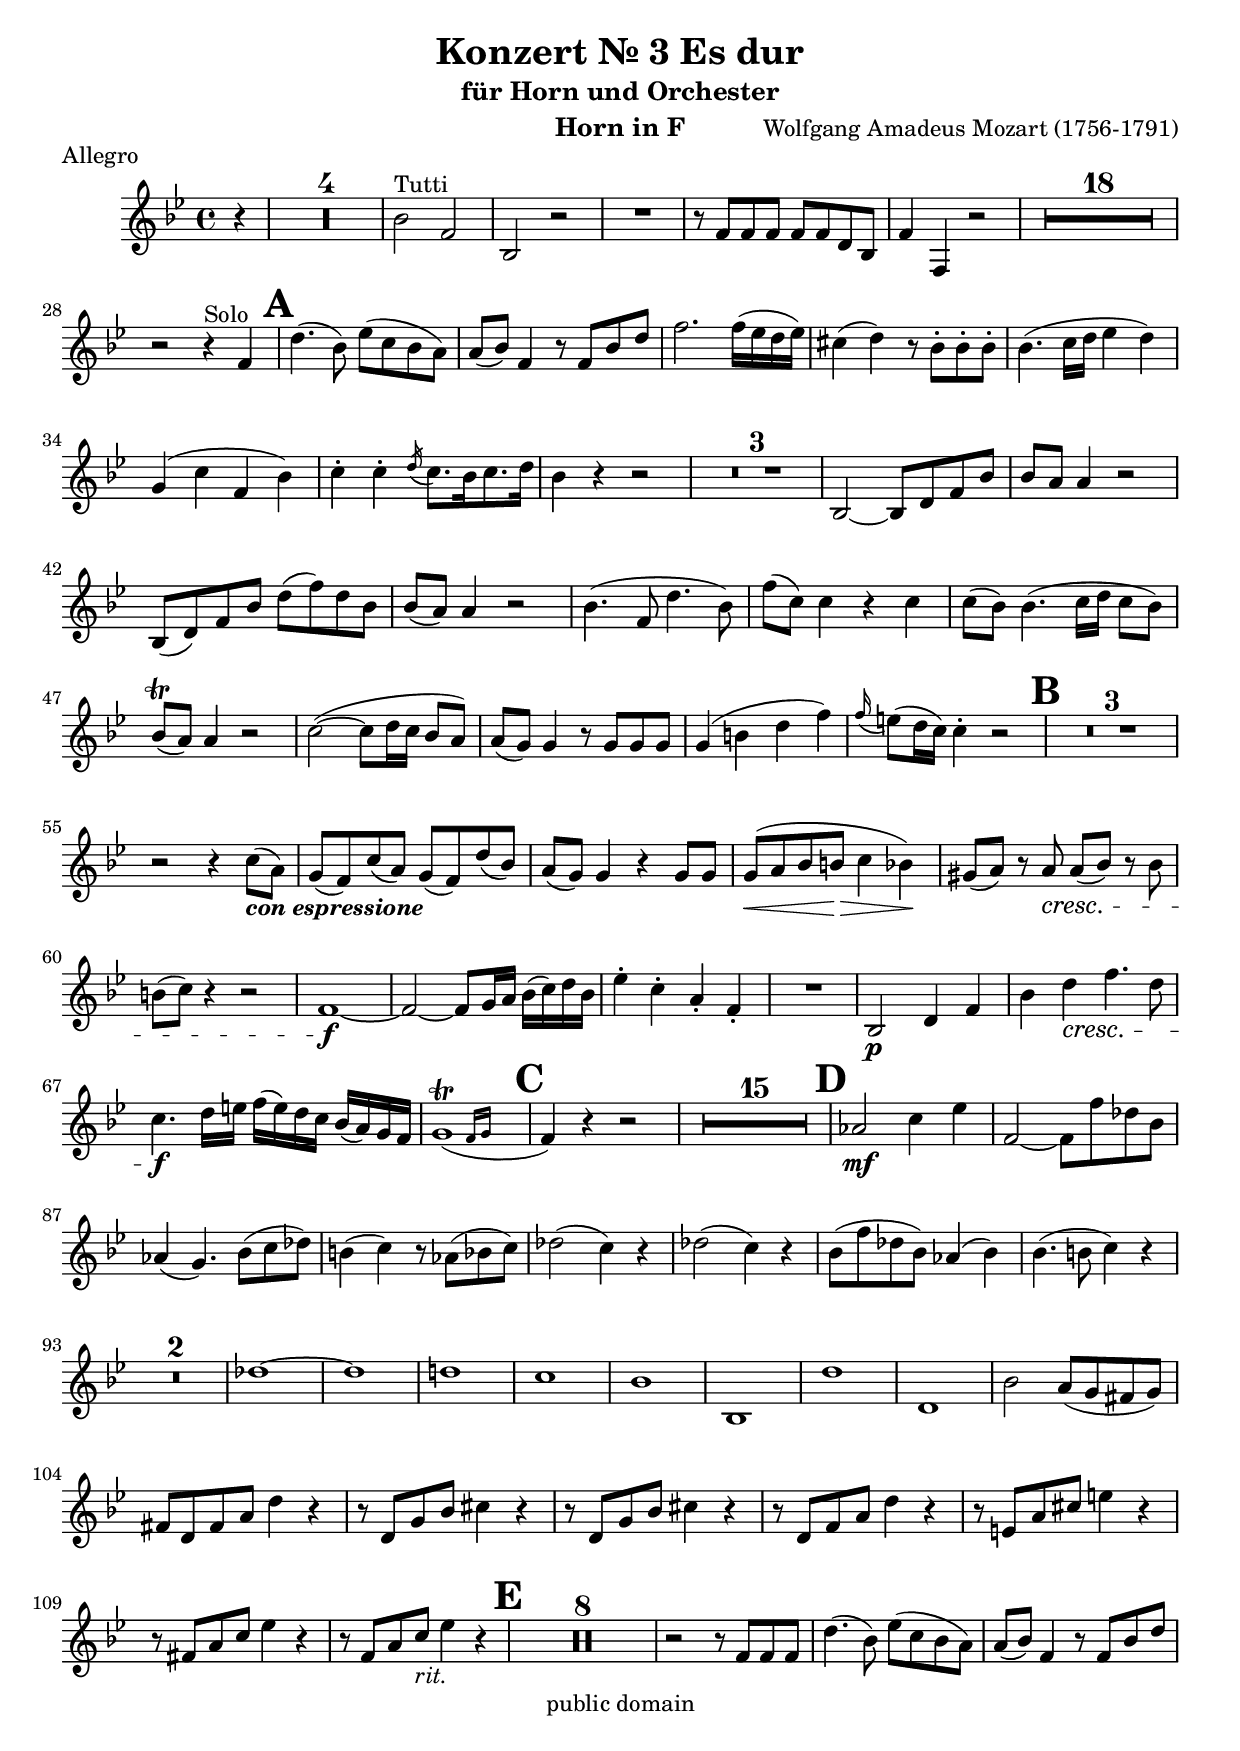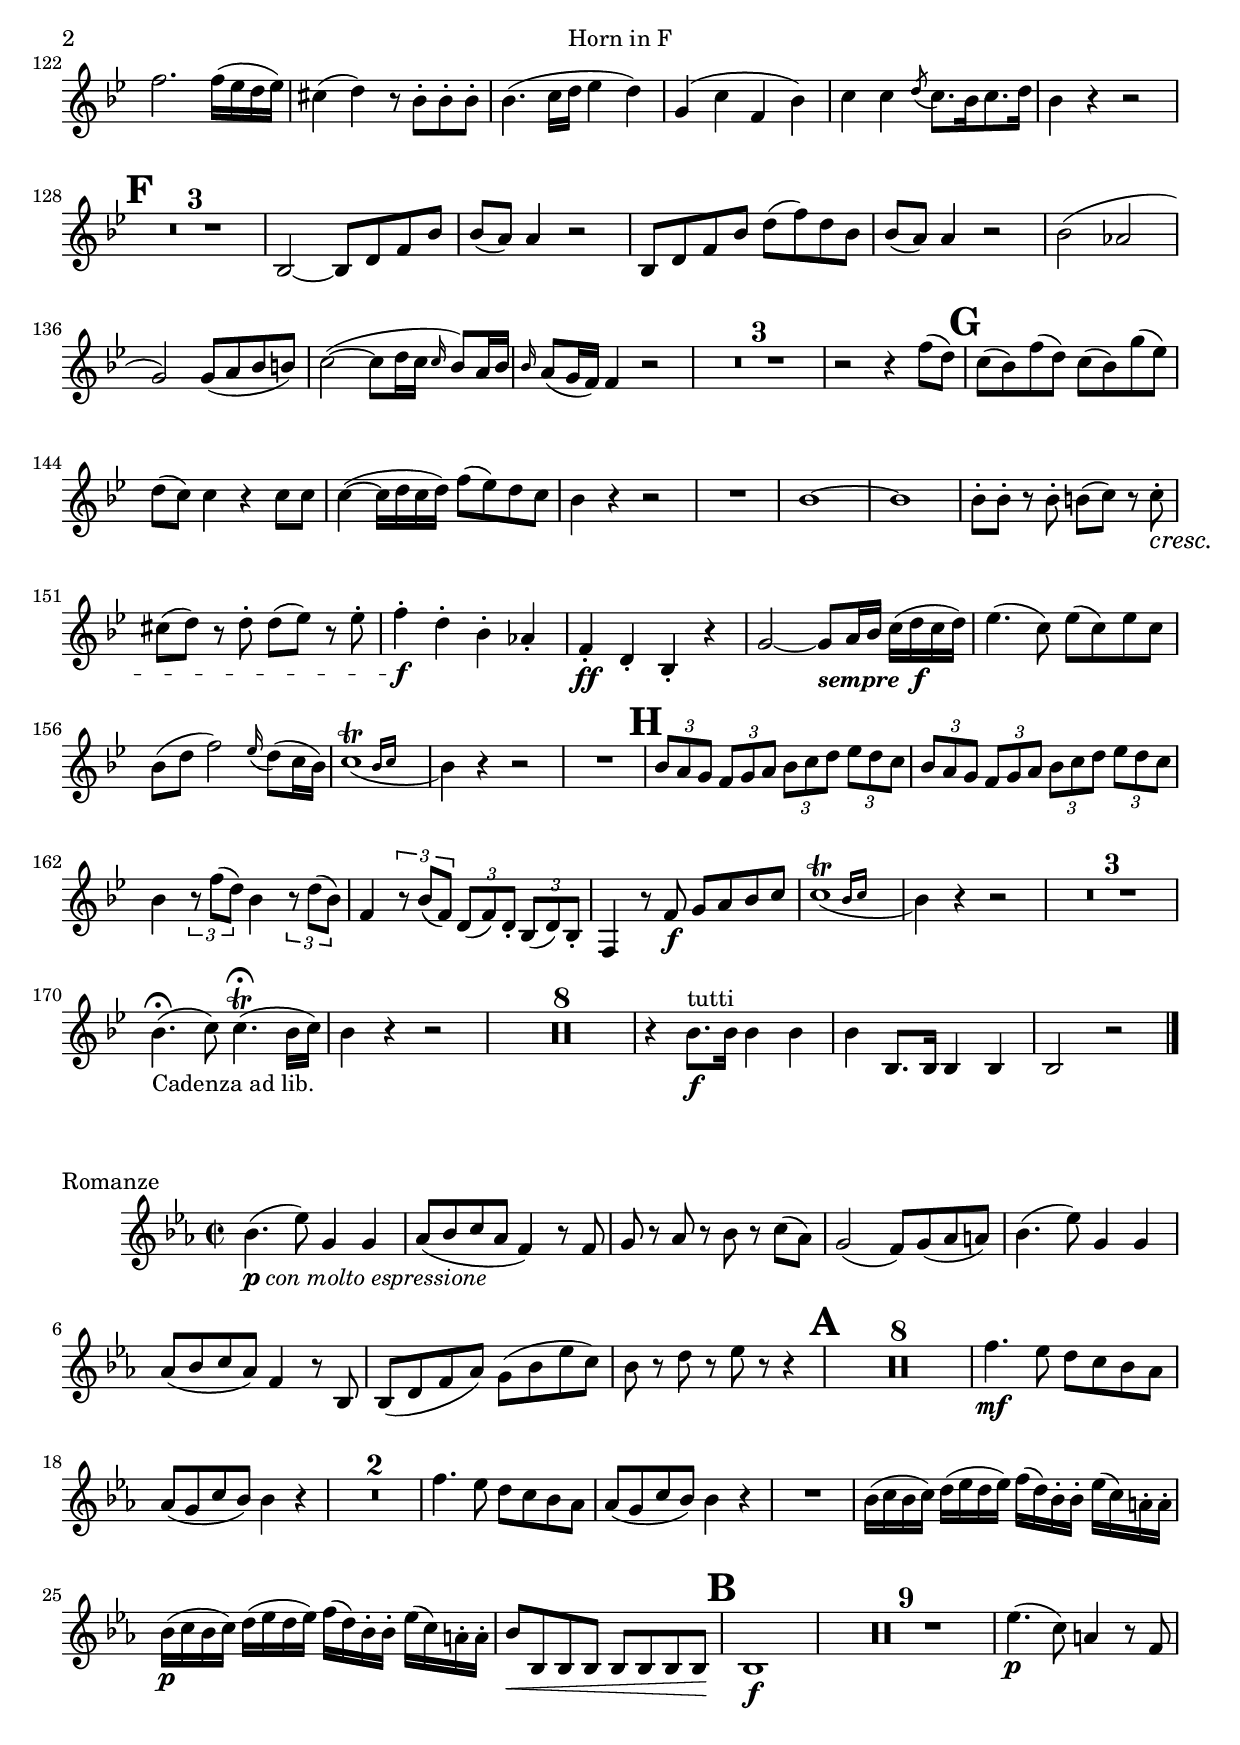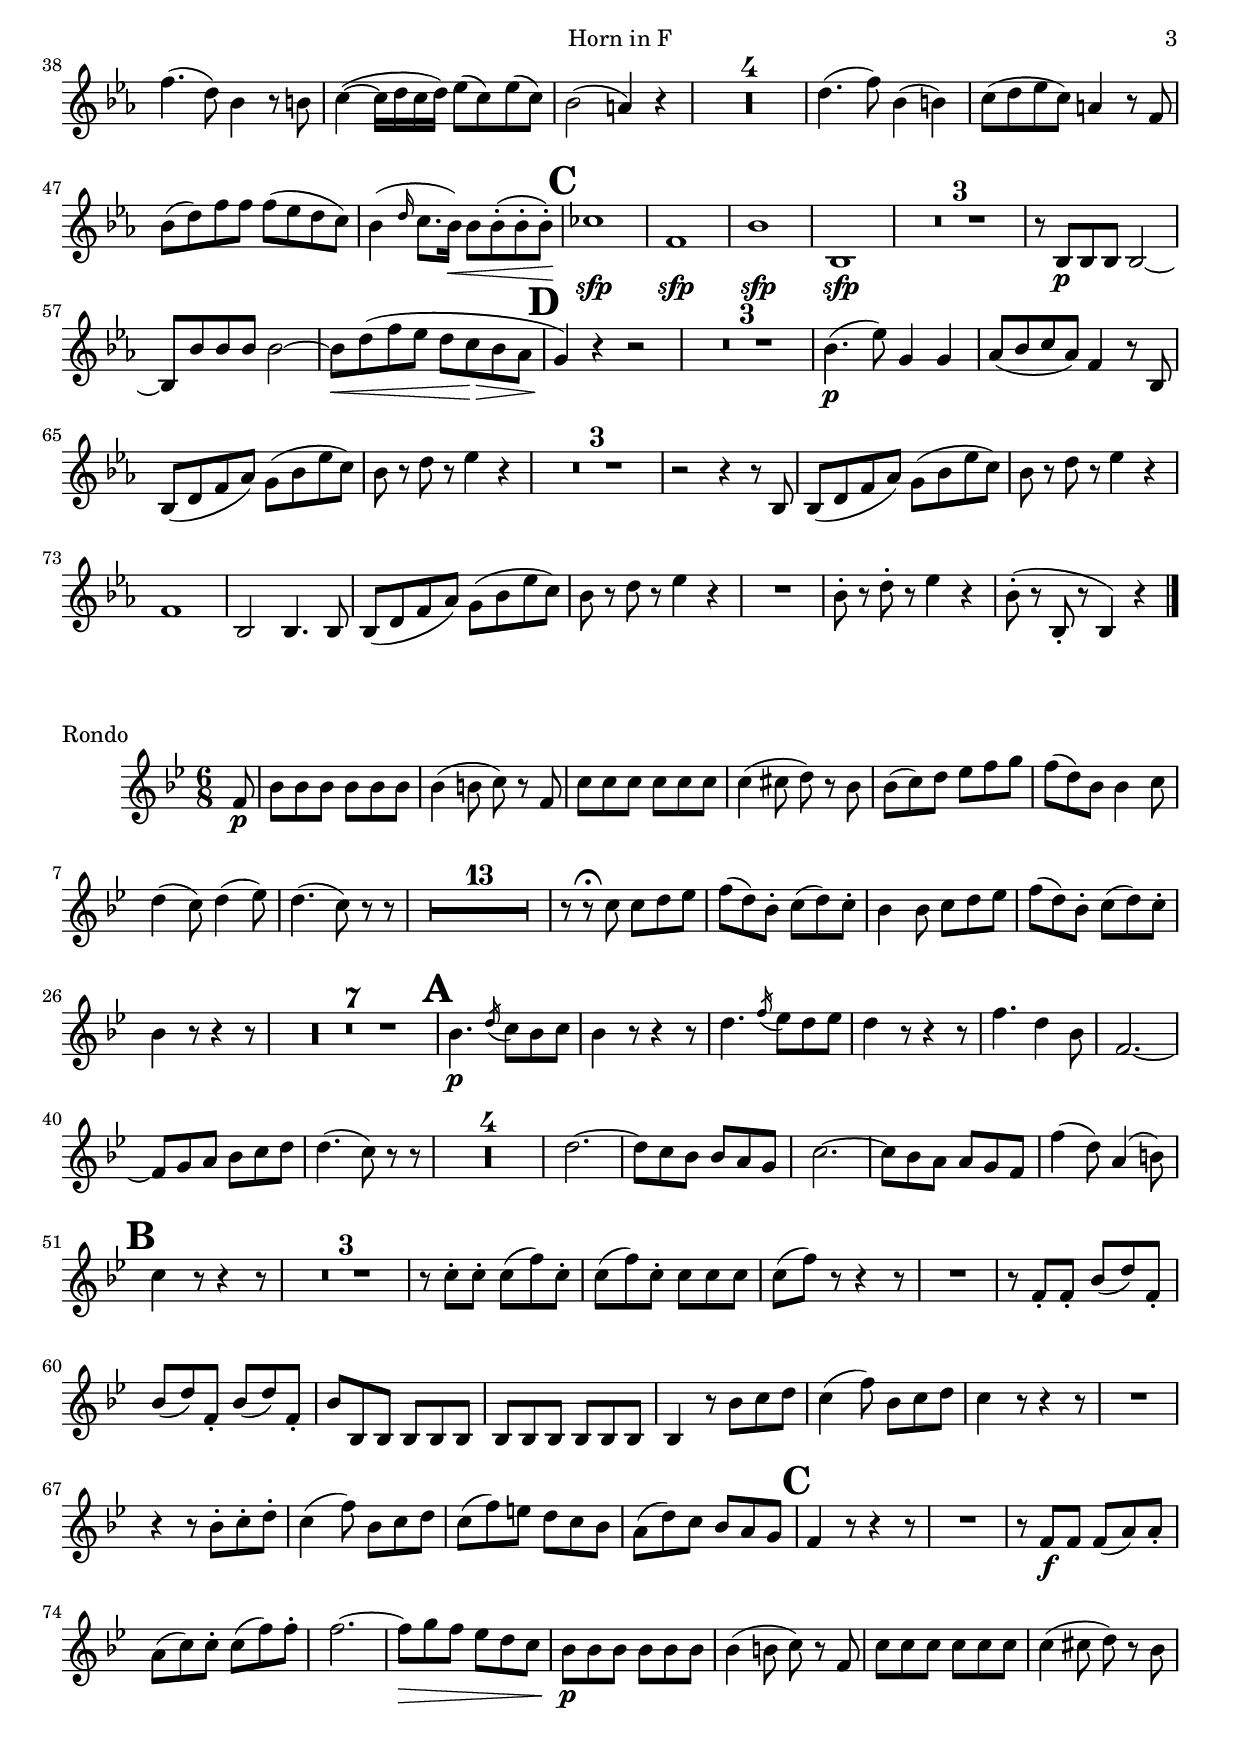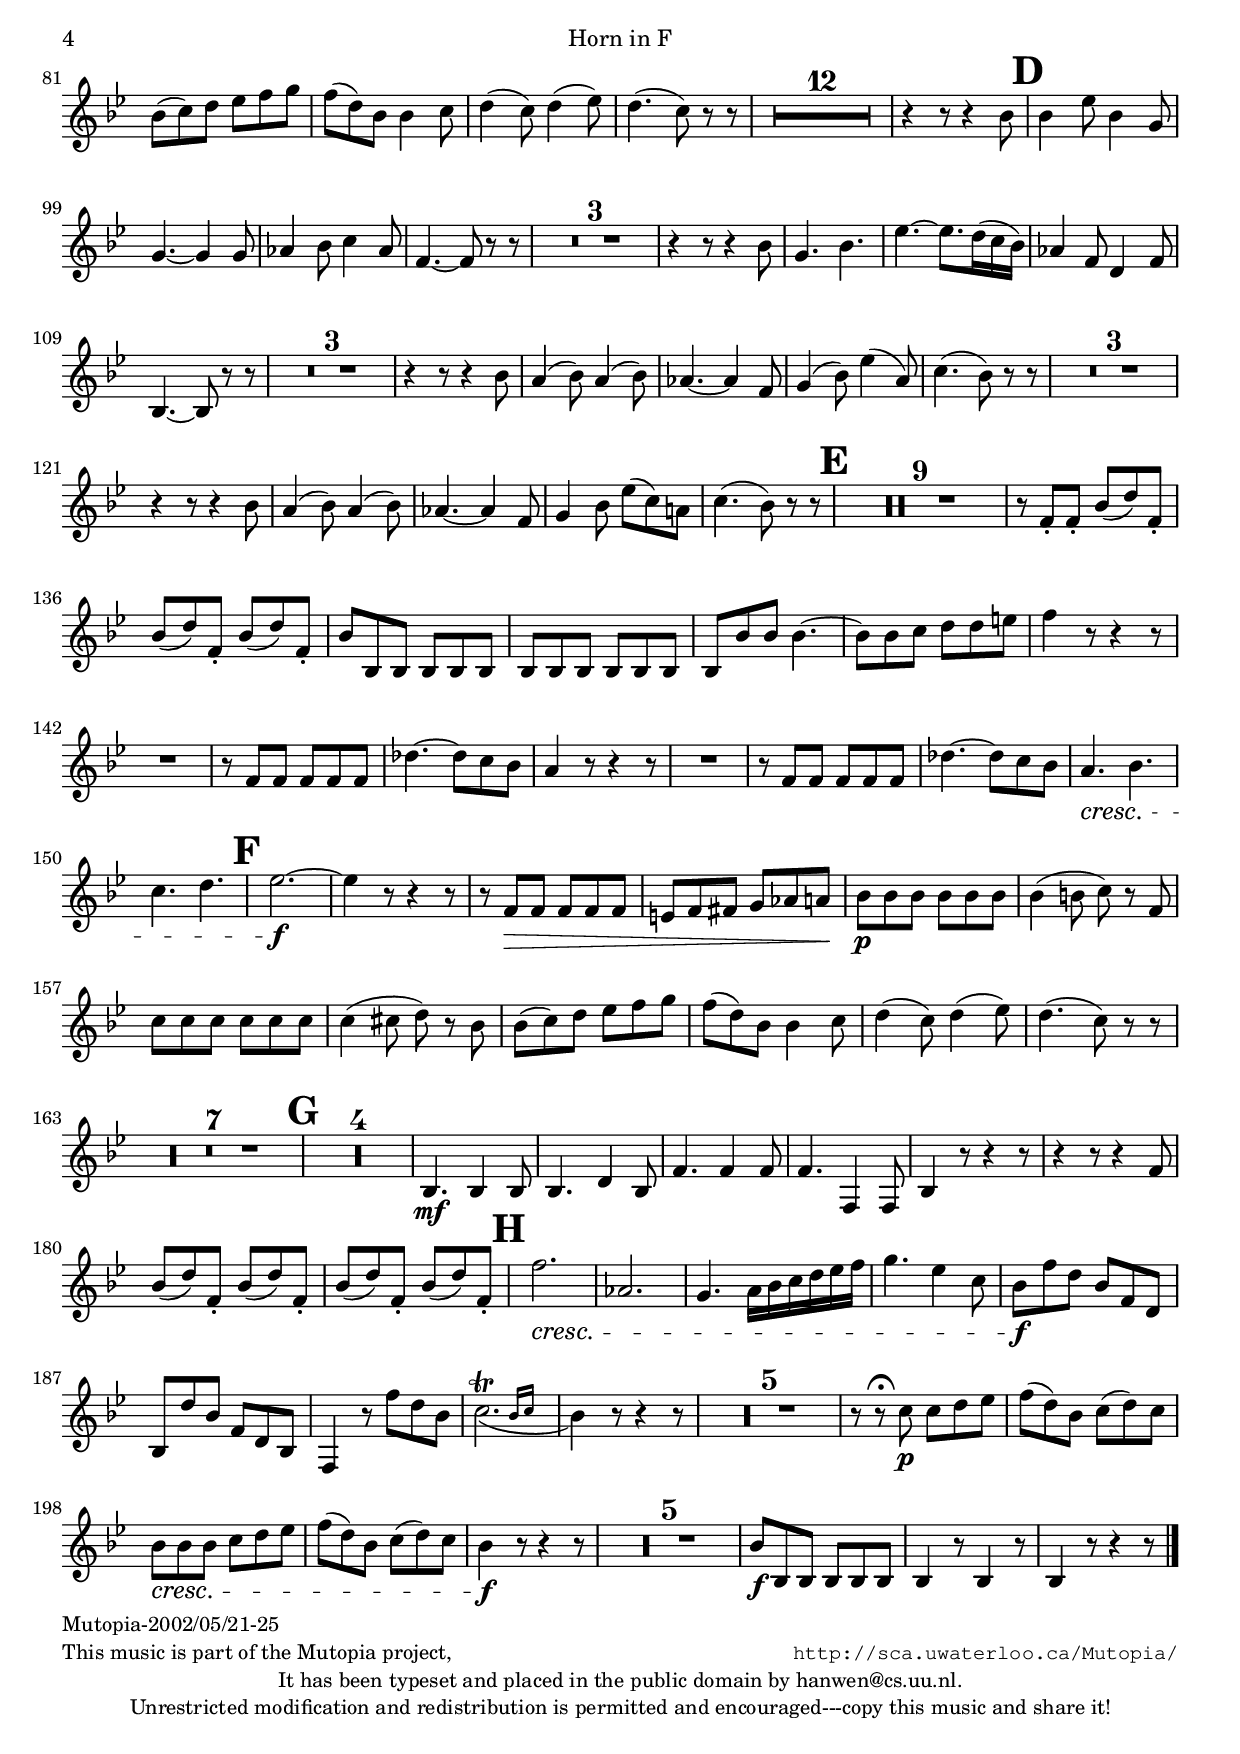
\header{
  title = "Konzert Nr. 3 Es dur"
  subtitle = "für Horn und Orchester"
  composer = "Wolfgang Amadeus Mozart (1756-1791)"
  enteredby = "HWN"
  opus = "KV 447"

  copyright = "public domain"
  instrument = "Horn in F"
  editor = "Henri Kling"
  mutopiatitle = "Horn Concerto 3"
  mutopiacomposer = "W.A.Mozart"
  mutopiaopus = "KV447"
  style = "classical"
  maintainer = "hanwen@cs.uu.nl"
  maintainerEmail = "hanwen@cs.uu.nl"
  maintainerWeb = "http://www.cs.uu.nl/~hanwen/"	
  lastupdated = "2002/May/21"
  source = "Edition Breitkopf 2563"
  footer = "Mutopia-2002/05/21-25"

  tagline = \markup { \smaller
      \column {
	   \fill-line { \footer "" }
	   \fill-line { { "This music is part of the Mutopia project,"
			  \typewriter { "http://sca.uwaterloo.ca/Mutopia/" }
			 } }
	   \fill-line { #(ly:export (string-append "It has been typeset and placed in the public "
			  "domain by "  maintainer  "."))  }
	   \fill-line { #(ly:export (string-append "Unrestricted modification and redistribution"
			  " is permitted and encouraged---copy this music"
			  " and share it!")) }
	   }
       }
}
%{

This is the Mozart 3 for horn.  It's from an Edition Breitkopf EB
2563, edited by Henri Kling. Henri Kling (1842-1918) was a horn
virtuoso that taught in Geneva. 

%}

\version "2.8.0"

% 

longgrace = \override Stem  #'stroke-style = #'()
endlonggrace = \revert Stem #'stroke-style
ritenuto = \markup { \italic  "rit." }

\version "2.10.0"
  
cresc =  {
    #(ly:export (make-event-chord (list (make-span-event 'CrescendoEvent START)))) 
    \set crescendoText =  \markup { \italic \bold "cresc." }
    \set crescendoSpanner =  #'text
}

\layout {
    \context {
        \Score
        skipBars = ##t
        midiInstrument = #"french horn"
        %% try to mimic Breitkopf
        \override RehearsalMark #'padding = #1
        \override MultiMeasureRest #'padding = #0.5
        restNumberThreshold = #1

	\override RehearsalMark #'font-series = #'bold
	\override RehearsalMark #'font-size = #4.5

        \override Beam #'thickness = #0.6
        \override Beam #'space-function = #(lambda (beam mult) 0.8)
    }
    \context {
        \Staff
        \override VerticalAxisGroup #'minimum-Y-extent = #'(-2.5 . 3.5)
    }
}

\paper{

    % #(define fonts my-sheet)

    % stress page breaking on a6 paper:
    % line-width = 80 \mm
    % paper-width = 105 \mm
    % paper-height = 149 \mm
    
    indent = 10. \mm
    line-width = 189. \mm
    ragged-last-bottom = ##f

}


\version "2.3.4"
% 

longgrace = \override Stem  #'stroke-style = #'()
endlonggrace = \revert Stem #'stroke-style
ritenuto = \markup { \italic  "rit." }

\version "2.10.0"
  
cresc =  {
    #(ly:export (make-event-chord (list (make-span-event 'CrescendoEvent START)))) 
    \set crescendoText =  \markup { \italic \bold "cresc." }
    \set crescendoSpanner =  #'text
}

\layout {
    \context {
        \Score
        skipBars = ##t
        midiInstrument = #"french horn"
        %% try to mimic Breitkopf
        \override RehearsalMark #'padding = #1
        \override MultiMeasureRest #'padding = #0.5
        restNumberThreshold = #1

	\override RehearsalMark #'font-series = #'bold
	\override RehearsalMark #'font-size = #4.5

        \override Beam #'thickness = #0.6
        \override Beam #'space-function = #(lambda (beam mult) 0.8)
    }
    \context {
        \Staff
        \override VerticalAxisGroup #'minimum-Y-extent = #'(-2.5 . 3.5)
    }
}

\paper{

    % #(define fonts my-sheet)

    % stress page breaking on a6 paper:
    % line-width = 80 \mm
    % paper-width = 105 \mm
    % paper-height = 149 \mm
    
    indent = 10. \mm
    line-width = 189. \mm
    ragged-last-bottom = ##f

}



allegro =
	
	\relative c'
{
	\time 4/4
	\key c \major
	\partial 4
	r4 
	|
	R1*4
	c'2^"Tutti" g
	c, r
	R1*1
	r8 g' g g  g g e c
	g'4 g, r2
	R1*18
	r2 r4^"Solo" g'4 |
	\mark "A"
	e'4. ( c8)  f[ (d c  b) ]
	 b[( c)] g4 r8  g[ c e]
	g2.   g16[( f e  f)]
	dis4 ( e4) r8  c8[-. c-. c-.]
	c4.(  d16[ e]  f4  e)
	a,( d g, c)
	d-. d-. \grace {
  \override Stem  #'stroke-style = #"grace"
   e16( 
  \revert Stem #'stroke-style }
 d8.[) c16 d8. e16]
	c4 r r2
	R1*3
	c,2 ~  c8[ e g c]
	 c[  b ] b4 r2
	 c,8[ ( e) g c]  e[( g) e c]
	 c[( b)] b4 r2
	c4.( g8 e'4. c8)
	 g'[( d) ] d4 r4 d
	 d8[ ( c)] c4.(  d16[ e]  d8[  c)]
	 c8[(\trill  b)] b4 r2 |
	d2( ~   d8[ e16 d]  c8[  b)] |
	 b[( a)] a4 r8  a[ a a]
	a4( cis e  g)
	\grace {
  \override Stem  #'stroke-style = #"grace"
   \longgrace g16( \endlonggrace 
  \revert Stem #'stroke-style }

	 fis8[)( e16  d)] d4-. r2 | 
	\mark "B"
	R1*3
	r2 r4  d8[(_\markup { \italic \bold "con espressione" } b) ]
	 a[(  g) d'(  b)]  a[(  g) e'(  c) ]
	 b8[(  a)] a4 r4  a8[ a]
	 a[( \< b c cis\!\> ]  d4  c\!)
	 ais8[( b)] r8 \cresc b  b[( c)] r c
	 cis[ ( d)] r4 r2
	\endcresc g,1\f ~ g2 ~  g8[ a16 b]  c[( d) e c]
	%% 64
	f4-. d-. b-. g-.
	R1

	c,2\p e4 g c \cresc e g4. e8 |
	\endcresc d4.\f  e16[ fis]  g[ ( fis) e d]  c[( b) a g]

	<< a1(\trill
	  { s2 \grace {
  \override Stem   #'stroke-style = #"grace"
    g16[ a] 
  \revert Stem #'stroke-style }
 } >>
	\mark "C"
	 g4) r r2
	R1*15
	\mark "D"
	bes2\mf d4 f
	g,2~  g8[ g' es c]|
	bes4(  a4.)  c8[( d  es)]
	cis4( d) r8  bes[ (c  d)]
	es2 ( d4) r
	es2 ( d4) r
	 c8[( g' es  c)] bes4( c)
	c4.( cis8  d4) r
	R1*2
	es1~es1|
	e!
	d
	c
	c,
	e'
	e,
	c'2  b8[( a gis  a)]
	 gis8[ e gis b ] e4 r |
	r8  e,[ a c] dis4 r
	r8  e,[ a c] dis4 r
	r8  e,[ g b] e4 r
	r8  fis,[ b dis] fis4 r
	r8  gis,[ b d] f4 r
	r8  g,[ b d_\ritenuto ] f4 r
	\mark  "E"
	R1*8
	r2 r8  g,[ g g]
	e'4.( c8)  f[( d c  b)]
	 b[( c)] g4 r8  g[ c e] |
	g2.   g16[( f e  f)]
	dis4( e) r8  c[-. c-. c-.]
	c4.(  d16[ e] f4  e)
	a, ( d g,  c)
	d d 
	    \grace {
  \override Stem   #'stroke-style = #"grace"
   e8( 
  \revert Stem #'stroke-style }

	   d8.[) c16 d8. e16] 
	c4 r r2
	\mark "F"
	R1*3
	c,2~ c8[ e g c]
	 c8[( b)] b4 r2
	 c,8[ e g c ]  e[ ( g) e c]
	 c[( b)] b4 r2
	c2 (bes  a)  a8[(b c  cis)]
	d2( ~  d8[ e16 d] \grace {
  \override Stem   #'stroke-style = #"grace"
   \longgrace d16( \endlonggrace 
  \revert Stem #'stroke-style }
 c8[) b16  c)]
	\grace {
  \override Stem   #'stroke-style = #"grace"
   \longgrace c16 \endlonggrace 
  \revert Stem #'stroke-style }
 b8[( a16  g)] g4 r2 |
	R1*3
	r2 r4  g'8[( e)]
	\mark "G"
	 d[( c) g'( e)]  d[( c) a'( f)]
	 e[( d)] d4 r  d8[ d]
	d4(~  d16[ e d  e)]  g8[( f) e d] |
	c4 r r2
	R1
	c1 ~
	c |
	 c8[-. c-.] r c-.  cis[( d)] r\cresc d-. |
	 dis[( e)] r e-.  e[( f)] r f-. |
	g4-.\f\endcresc  e-. c-. bes-. |
	g-.\ff e-. c-. r |
	a'2 ~  a8[_""_\markup { \bold \italic "sempre " \dynamic "f" }  b16 c]  d[( e d  e)]

	
	f4. ( d8)  f8[ ( d) f d]
	 c[ (e]  g2) \grace {
  \override Stem   #'stroke-style = #"grace"
   \longgrace f16(  \endlonggrace 
  \revert Stem #'stroke-style }
  e8[)( d16  c)]

	<< d1\trill _(
	  { s2 \grace {
  \override Stem   #'stroke-style = #"grace"
    c16[ d] 
  \revert Stem #'stroke-style }
 } >>
	
	 c4) r r2
	R1 |
	\mark "H"
	\times 2/3 {  c8[ b a ] } \times 2/3 {  g[ a b] }
	  \times 2/3 {  c[ d e] } \times 2/3 {  f[ e d] } |
	\times 2/3 {  c[ b a ] } \times 2/3 {  g[ a b] }
	  \times 2/3 {  c[ d e] } \times 2/3 {  f[ e d] }|
	c4 \times 2/3 {  r8  g'[( e)]} c4 \times 2/3 {  r8  e[ ( c)]} |
	g4 \times 2/3 {  r8  c8[( g)] } \times 2/3 {  e[ ( g) e-. ] } \times 2/3 {  c[ ( e) c-.] }|
	g4 r8 g'\f  a[ b c d]|

	<< d1_(\trill
	  { s2 \grace {
  \override Stem   #'stroke-style = #"grace"
    c16[ d] 
  \revert Stem #'stroke-style }
 }  >>
	 c4) r r2
	R1*3

	c4.^\fermata_"Cadenza ad lib." ( d8) d4.\trill^\fermata (  c16[  d)] 
	c4 r r2
	R1*8
	r4  c8.[^"tutti"\f c16] c4 c
	c  c,8.[ c16] c4 c|
	c2 r2 \bar "|."
	
}


\version "2.5.13"
% 

longgrace = \override Stem  #'stroke-style = #'()
endlonggrace = \revert Stem #'stroke-style
ritenuto = \markup { \italic  "rit." }

\version "2.10.0"
  
cresc =  {
    #(ly:export (make-event-chord (list (make-span-event 'CrescendoEvent START)))) 
    \set crescendoText =  \markup { \italic \bold "cresc." }
    \set crescendoSpanner =  #'text
}

\layout {
    \context {
        \Score
        skipBars = ##t
        midiInstrument = #"french horn"
        %% try to mimic Breitkopf
        \override RehearsalMark #'padding = #1
        \override MultiMeasureRest #'padding = #0.5
        restNumberThreshold = #1

	\override RehearsalMark #'font-series = #'bold
	\override RehearsalMark #'font-size = #4.5

        \override Beam #'thickness = #0.6
        \override Beam #'space-function = #(lambda (beam mult) 0.8)
    }
    \context {
        \Staff
        \override VerticalAxisGroup #'minimum-Y-extent = #'(-2.5 . 3.5)
    }
}

\paper{

    % #(define fonts my-sheet)

    % stress page breaking on a6 paper:
    % line-width = 80 \mm
    % paper-width = 105 \mm
    % paper-height = 149 \mm
    
    indent = 10. \mm
    line-width = 189. \mm
    ragged-last-bottom = ##f

}



romanze =  \relative c' {
	\key f \major
	\time 2/2
	\set Score.skipBars =  ##t

	c'4.( _\markup { \dynamic "p" \italic { "" con molto espressione } }
		 f8) a,4 a
	 bes8[( c d bes]  g4) r8 g
	a r bes r c r  d[( bes)]
	a2(  g8[) a( bes  b)]
	c4. ( f8) a,4 a |
	% 6 
	 bes8[ (c d bes)] g4 r8 c,
	 c8[( e g  bes)]  a[( c f  d)]
	c r e r f r r4
	\mark "A"
	R1*8
	g4.\mf f8   e[ d c bes]
	% 18
	 bes[( a d  c)] c4 r
	R1*2
	g'4. f8  e[ d c bes]
	 bes[ (a d  c)] c4 r
	R1
	% 25
	 c16[ ( d c  d)]  e[ ( f e  f)]  g[( e) c-. c-.]  f[( d) b-. b-.]
	 c16[\p ( d c  d)]  e[ ( f e  f)]  g[( e) c-. c-.]  f[( d) b-. b-.]
	 c8[ \< c, c c]  c[ c c c\!]
	\mark "B"
	c1\f
	R1*9
	f'4.(\p  d8) b4 r8 g
	g'4.( e8) c4 r8 cis |
	% 39
	d4(~  d16[ e d  e)]  f8[ ( d) f( d)]
	c2( b4) r
	R1*4
	e4. ( g8) c,4 ( cis)
	 d8[( e f  d)] b4 r8 g
	 c[ ( e) g g]  g[( f e  d)]
	c4(
	\grace {
  \override Stem   #'stroke-style = #"grace"
   \longgrace e16 \endlonggrace 
  \revert Stem #'stroke-style }

	 d8.[  c16) \< ]  c8[ c-.( c-. c)-.]\!
	\mark "C"

	%% this is a trick to get the sfp-s to align. 
	\override Hairpin   #'transparent = ##t
	des1\sfp \> 
	g,1\sfp\!  \> 
	c\sfp \!   \> 
	c,\sfp\!
	\revert Hairpin #'transparent 
	R1*3
	r8  c[\p c c] c2~
	 c8[ c' c c] c2~
	 c8[ \< e( g f]  e[  d\!\> c bes]
	\mark "D"
	a4\!) r r2
	R1*3
	c4.\p ( f8) a,4 a |
	 bes8[ (c d bes)] g4 r8 c,
	 c8[( e g  bes)]  a[( c f  d)]
	c r e r f4 r4
	R1*3
	r2 r4 r8 c,8
	 c8[( e g  bes)]  a[( c f  d)]
	c r e r f4 r4	
	g,1
	c,2 c4. c8
	 c8[( e g  bes)]  a[( c f  d)]
	c r e r f4 r4			% -. ? 

	R1
	c8-.   r e-. r f4 r4

	% Finish with F if played separately 
	c8-.(   r c,-. r  c4) r4| 
	\bar "|."
}



\version "2.11.61"

% \include "mozart-hrn3-defs.ily"

rondotheme =  \relative c' {
	 c'8[ c c]  c[ c c]
	c4( cis8  d) r g,
	 d'8[ d d]  d[ d d]
	d4( dis8  e) r c |
	 c[( d) e]  f[ g a]
	 g[ ( e) c] c4 d8
	e4( d8) e4( f8)
	e4.( d8) r r |
}

lipbreaker =  \relative c'
{
 	r8  g'[-. g-.]  c[( e) g,-.]
	 c[( e) g,-.]  c[( e) g,-.]
	 c[ c, c]  c[ c c]
	 c[ c c]  c[ c c]
}

rightsixteenth = { \set stemLeftBeamCount =  1
  \set stemRightBeamCount =  2 }
leftsixteenth = { \set stemLeftBeamCount =  2
  \set stemRightBeamCount =  1 }
bothsixteenth = { \set stemLeftBeamCount =  2
  \set stemRightBeamCount =  2 }

rondo =  	\relative c'
{
	\partial 8
	\time 6/8
	\key c \major
	
	g'8\p |
	
	\rondotheme
	
	R2.*13 |
	r8 r^\fermata d'  d[ e f]
	 g[ ( e) c-.]  d[( e) d-.]
	c4 c8  d[ e f]
	 g[( e) c-.]  d[( e) d-.]
	c4 r8 r4 r8 |
	R2.*7
	\mark  "A"
	c4.\p \grace {
  \override Stem   #'stroke-style = #"grace"
   e16( 
  \revert Stem #'stroke-style }
  d8[) c d]
	c4 r8 r4 r8
	e4. \grace {
  \override Stem   #'stroke-style = #"grace"
   g16( 
  \revert Stem #'stroke-style }
  f8[) e f]
	e4 r8 r4 r8
	g4. e4 c8
	g2.~
	 g8[ a b]  c[ d e ]
	e4.( d8) r r
	R2.*4
	e2.~ |
	 e8[ d c]  c[ b a]
	d2.~
	 d8[ c b]  b[ a g]
	g'4( e8) b4( cis8)
	\mark "B"
	d4 r8 r4 r8
	R2.*3 |
	r8  d[-. d-.]  d[( g) d-.]
	 d[( g) d-.]  d[ d d]
	 d[( g)] r r4 r8
	R2.*1
	\lipbreaker
	c,,4 r8  c'[ d e]
	d4( g8)  c,[ d e]
	d4 r8 r4 r8
	R2. |
	r4 r8  c[-. d-. e-.]
	d4( g8)  c,[ d e]
	 d[( g) fis]  e[ d c]
	 b[ ( e) d]  c[ b a]
	\mark "C"
	g4 r8 r4 r8
	R2. |
	%
	r8  g[\f g]  g[(  b) b-.]
	 b[( d) d-.]  d[( g) g-.]
	g2.~
	 g8[ \> a g]  f[ e d]
	<< \rondotheme
	  { s8\!\p } >>
	  
	R2.*12
	r4 r8 r4 c8
	\mark "D"
	c4 f8 c4 a8
	a4.~a4 a8
	bes4 c8 d4 bes8
	g4. ~ g8 r r
	R2.*3
	r4 r8 r4 c8
	a4. c
	f ~  f8.[ \rightsixteenth e16(  \bothsixteenth d  c)]
	bes4 g8 e4 g8
	c,4. ~ c8 r r
	R2.*3| 
	r4 r8 r4 c'8
	b4( c8) b4( c8)
	bes4. ~ bes4 g8
	a4 ( c8) f4 ( b,8)
	d4. ( c8) r r
	R2.*3| 
	r4 r8 r4 c8
	b4( c8) b4( c8)
	bes4. ~ bes4 g8
	a4 c8  f[ ( d) b!]
	d4. ( c8) r r
	\mark "E"
	R2.*9  |
	\lipbreaker 
	c,8[ c' c] c4.~
	c8[ c d]  e[ e fis] 
	g4 r8 r4 r8
	R2.
	r8  g,[ g]  g[ g g] |
	es'4. ~  es8[ d c]
	b4 r8 r4 r8
	R2. |
	r8  g[ g]  g[ g g]
	es'4. ~  es8[ d c]
	\cresc b4.  c4. d4. e4.
	\mark "F"
	\endcresc
	
	f2.\f ~ |
	f4 r8 r4 r8
	r8  g,[\> g]  g[ g g]
	
	% Edition breitkopf says a-flat (silly!)
	 fis[  g gis] 
		  a[ bes b]\!

	%% EB does the slur in the Rondo differently from the 1st adn 2nd time.
	%% why. Should check with MS.
	<< \rondotheme
	  { s8\p } >>
	R2.*7
	\mark "G"
	R2.*4
	c,4.\mf c4 c8
	c4. e4 c8
	g'4. g4 g8
	g4. g,4 g8
	c4 r8 r4 r8
	r4 r8 r4 g'8
	 c[ ( e) g,-.] 	 c[ ( e) g,-.]
	 c[ ( e) g,-.] 	 c[ ( e) g,-.]
	\mark "H"
	\cresc g'2.  bes,2.
	a4.  b16[ c d e f g]
	a4. f4 d8
	\endcresc c8[\f g' e]  c[ g e]
	 c[ e' c]   g[ e c]
	g4 r8  g''8[ e c]

	
	<< d2._(\trill
	  { s2 	\grace {
  \override Stem   #'stroke-style = #"grace"
     c16[ d] 
  \revert Stem #'stroke-style }
 } >>
	
	
	 c4) r8 r4 r8
	R2.*5
	r8 r8^\fermata d8\p  d[ e f]
	 g[ ( e) c]  d[( e) d]
	\cresc  c[  c c]  d[ e f]
	 g[( e) c]  d[( e) d]
	\endcresc c4\f  r8 r4 r8
	R2.*5
	 c8[\f c, c]  c[ c c]
	c4 r8 c4 r8

	% This is technically incorrect, since we started with an 8th
	% note pickup, but both eulenburg and EB do this as well.
	c4 r8 r4 r8 \bar "|."		
}



\paper {
    between-system-padding = 0.0
    between-system-space = 20 \mm
}


\book {
    \score {
	{ \transpose c' bes \allegro }
	\layout { }
	\header { piece = "Allegro" opus = "" }	
	\midi { \tempo 4=90 }
    }

    \score {
	{ \transpose c' bes \romanze }
	\header { piece = "Romanze" opus = "" }	
	\midi { \tempo 4 = 70  }
	\layout {}
    }

    \score
    {
	{ \transpose c' bes \rondo }
	\header { piece = "Rondo" opus = "" }
	\midi { \tempo 4 = 100 }
	\layout { }
    }
}

%% Local Variables:
%% coding: utf-8
%% End:
